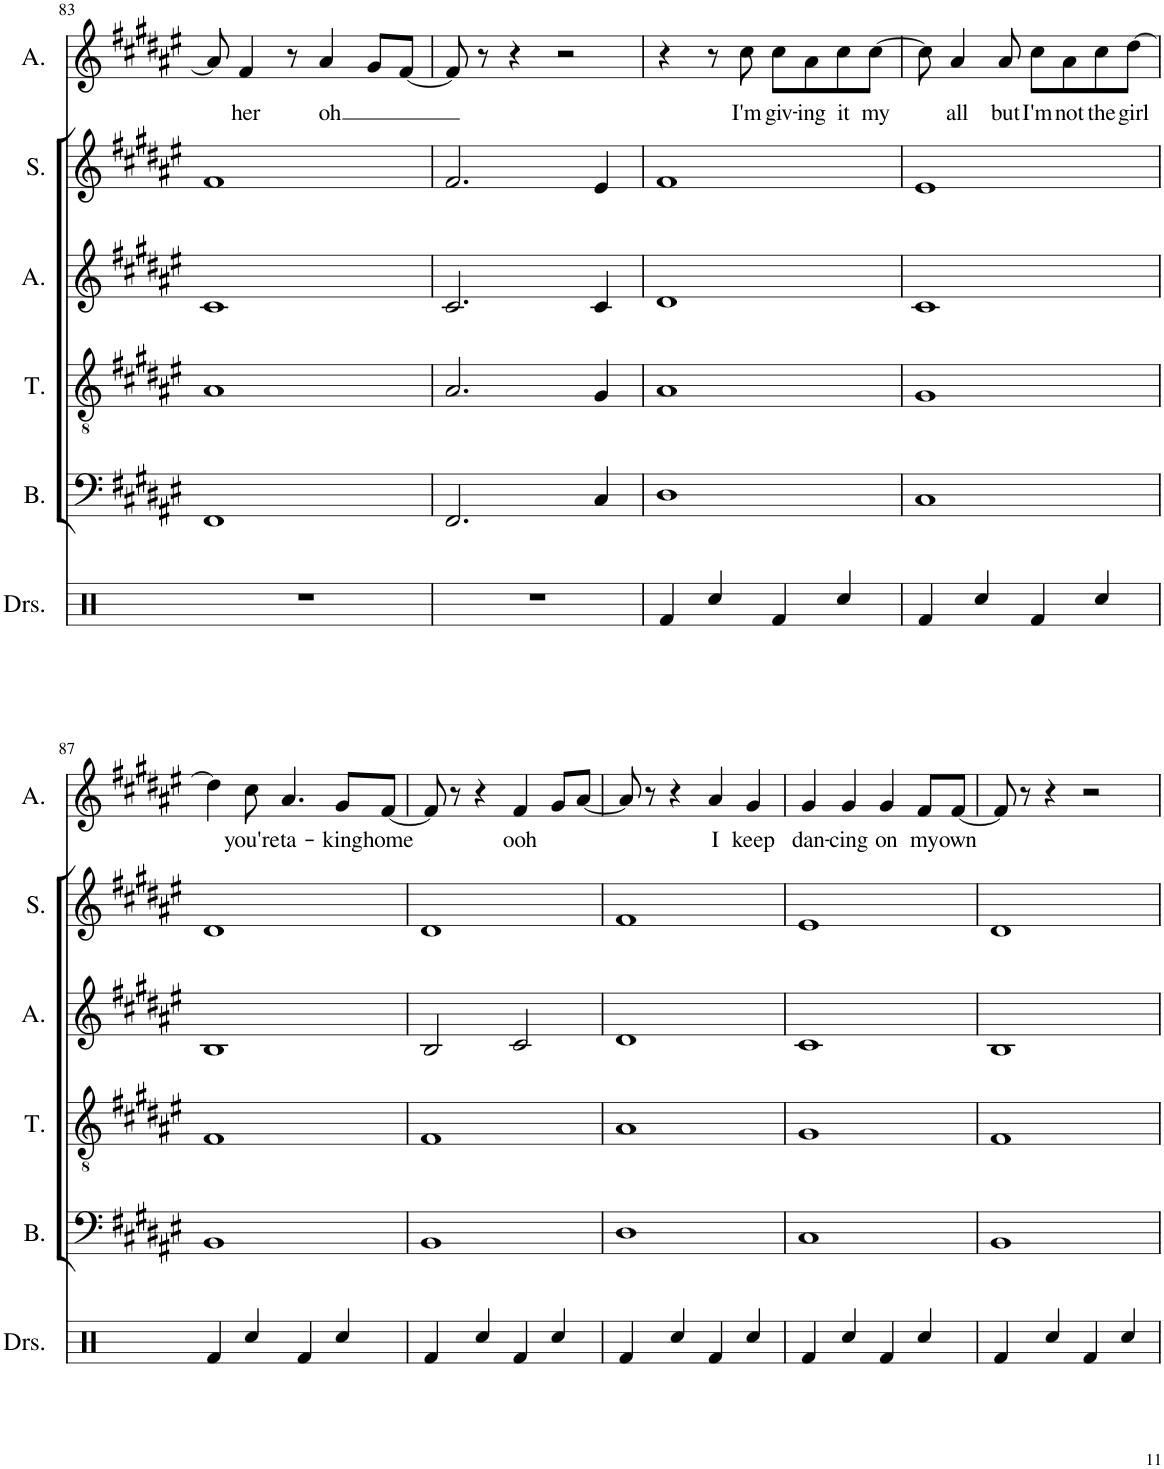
**kern	**kern	**kern	**kern	**kern	**kern	**text
*part6	*part5	*part4	*part3	*part2	*part1	*part1
*staff6	*staff5	*staff4	*staff3	*staff2	*staff1	*staff1
*I"Drumset	*I"Bass	*I"Tenor	*I"Alto	*I"Soprano	*I"Alto	*
*I'Drs.	*I'B.	*I'T.	*I'A.	*I'S.	*I'A.	*
!!LO:PB:g=z
*clefX	*clefF4	*clefGv2	*clefG2	*clefG2	*clefG2	*
*k[]	*k[f#c#g#d#a#e#]	*k[f#c#g#d#a#e#]	*k[f#c#g#d#a#e#]	*k[f#c#g#d#a#e#]	*k[f#c#g#d#a#e#]	*
*M4/4	*M4/4	*M4/4	*M4/4	*M4/4	*M4/4	*
=83	=83	=83	=83	=83	=83	=83
1r	1FF#	1A#	1c#	1f#	8a#/]	.
!	!	!	!	!	!	!LO:LY:b
.	.	.	.	.	4f#/	her
.	.	.	.	.	8r	.
!	!	!	!	!	!	!LO:LY:b
.	.	.	.	.	4a#/	oh
.	.	.	.	.	8g#/L	.
.	.	.	.	.	[8f#/J	.
=84	=84	=84	=84	=84	=84	=84
1r	2.FF#/	2.A#/	2.c#/	2.f#/	8f#/]	.
.	.	.	.	.	8r	.
.	.	.	.	.	4r	.
.	.	.	.	.	2r	.
.	4C#/	4G#/	4c#/	4e#/	.	.
=85	=85	=85	=85	=85	=85	=85
4Rf/	1D#	1A#	1d#	1f#	4r	.
4Rcc/	.	.	.	.	8r	.
!	!	!	!	!	!	!LO:LY:b
.	.	.	.	.	8cc#\	I'm
!	!	!	!	!	!	!LO:LY:b
4Rf/	.	.	.	.	8cc#\L	giv-
!	!	!	!	!	!	!LO:LY:b
.	.	.	.	.	8a#\	-ing
!	!	!	!	!	!	!LO:LY:b
4Rcc/	.	.	.	.	8cc#\	it
!	!	!	!	!	!	!LO:LY:b
.	.	.	.	.	[8cc#\J	my
=86	=86	=86	=86	=86	=86	=86
4Rf/	1C#	1G#	1c#	1e#	8cc#\]	.
!	!	!	!	!	!	!LO:LY:b
.	.	.	.	.	4a#/	all
4Rcc/	.	.	.	.	.	.
!	!	!	!	!	!	!LO:LY:b
.	.	.	.	.	8a#/	but
!	!	!	!	!	!	!LO:LY:b
4Rf/	.	.	.	.	8cc#\L	I'm
!	!	!	!	!	!	!LO:LY:b
.	.	.	.	.	8a#\	not
!	!	!	!	!	!	!LO:LY:b
4Rcc/	.	.	.	.	8cc#\	the
!	!	!	!	!	!	!LO:LY:b
.	.	.	.	.	[8dd#\J	girl
!!LO:LB:g=z
=87	=87	=87	=87	=87	=87	=87
4Rf/	1BB	1F#	1B	1d#	4dd#\]	.
!	!	!	!	!	!	!LO:LY:b
4Rcc/	.	.	.	.	8cc#\	you're
!	!	!	!	!	!	!LO:LY:b
.	.	.	.	.	4.a#/	ta-
4Rf/	.	.	.	.	.	.
!	!	!	!	!	!	!LO:LY:b
4Rcc/	.	.	.	.	8g#/L	-king
!	!	!	!	!	!	!LO:LY:b
.	.	.	.	.	[8f#/J	home
=88	=88	=88	=88	=88	=88	=88
4Rf/	1BB	1F#	2B/	1d#	8f#/]	.
.	.	.	.	.	8r	.
4Rcc/	.	.	.	.	4r	.
!	!	!	!	!	!	!LO:LY:b
4Rf/	.	.	2c#/	.	4f#/	ooh
4Rcc/	.	.	.	.	8g#/L	.
.	.	.	.	.	[8a#/J	.
=89	=89	=89	=89	=89	=89	=89
4Rf/	1D#	1A#	1d#	1f#	8a#/]	.
.	.	.	.	.	8r	.
4Rcc/	.	.	.	.	4r	.
!	!	!	!	!	!	!LO:LY:b
4Rf/	.	.	.	.	4a#/	I
!	!	!	!	!	!	!LO:LY:b
4Rcc/	.	.	.	.	4g#/	keep
=90	=90	=90	=90	=90	=90	=90
!	!	!	!	!	!	!LO:LY:b
4Rf/	1C#	1G#	1c#	1e#	4g#/	dan-
!	!	!	!	!	!	!LO:LY:b
4Rcc/	.	.	.	.	4g#/	-cing
!	!	!	!	!	!	!LO:LY:b
4Rf/	.	.	.	.	4g#/	on
!	!	!	!	!	!	!LO:LY:b
4Rcc/	.	.	.	.	8f#/L	my
!	!	!	!	!	!	!LO:LY:b
.	.	.	.	.	[8f#/J	own
=91	=91	=91	=91	=91	=91	=91
4Rf/	1BB	1F#	1B	1d#	8f#/]	.
.	.	.	.	.	8r	.
4Rcc/	.	.	.	.	4r	.
4Rf/	.	.	.	.	2r	.
4Rcc/	.	.	.	.	.	.
=	=	=	=	=	=	=
*-	*-	*-	*-	*-	*-	*-
